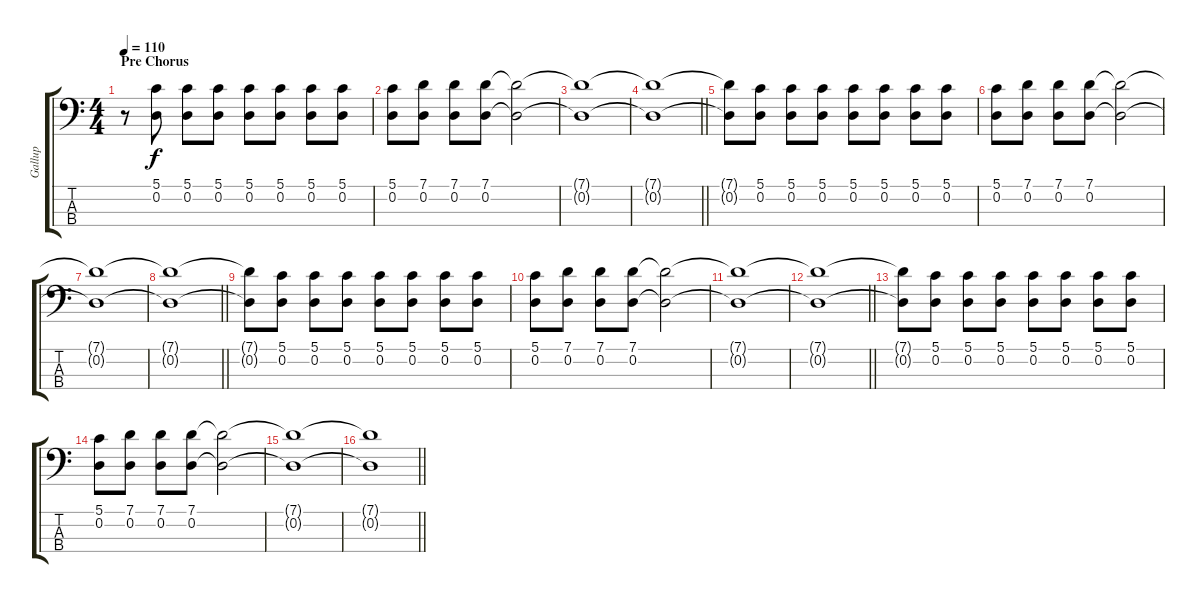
\track ("Gallup" "Gallup") {instrument electricbasspick}
\staff {score tabs}
\tuning (G2 D2 A1 E1) {hide}
\ts (4 4)
\section ("" "Pre Chorus")
\tempo 110
\clef f4
\ks c
r.8{dy f} (5.1 0.2).8 (5.1 0.2).8 (5.1 0.2).8 (5.1 0.2).8 (5.1 0.2).8 (5.1 0.2).8 (5.1 0.2).8 |
(5.1 0.2).8 (7.1 0.2).8 (7.1 0.2).8 (7.1 0.2).8 (7.1{t} 0.2{t}).2 |
(7.1{t} 0.2{t}).1 |
\barLineRight lightlight
(7.1{t} 0.2{t}).1 |
(7.1{t} 0.2{t}).8 (5.1 0.2).8 (5.1 0.2).8 (5.1 0.2).8 (5.1 0.2).8 (5.1 0.2).8 (5.1 0.2).8 (5.1 0.2).8 |
(5.1 0.2).8 (7.1 0.2).8 (7.1 0.2).8 (7.1 0.2).8 (7.1{t} 0.2{t}).2 |
(7.1{t} 0.2{t}).1 |
\barLineRight lightlight
(7.1{t} 0.2{t}).1 |
(7.1{t} 0.2{t}).8 (5.1 0.2).8 (5.1 0.2).8 (5.1 0.2).8 (5.1 0.2).8 (5.1 0.2).8 (5.1 0.2).8 (5.1 0.2).8 |
(5.1 0.2).8 (7.1 0.2).8 (7.1 0.2).8 (7.1 0.2).8 (7.1{t} 0.2{t}).2 |
(7.1{t} 0.2{t}).1 |
\barLineRight lightlight
(7.1{t} 0.2{t}).1 |
(7.1{t} 0.2{t}).8 (5.1 0.2).8 (5.1 0.2).8 (5.1 0.2).8 (5.1 0.2).8 (5.1 0.2).8 (5.1 0.2).8 (5.1 0.2).8 |
(5.1 0.2).8 (7.1 0.2).8 (7.1 0.2).8 (7.1 0.2).8 (7.1{t} 0.2{t}).2 |
(7.1{t} 0.2{t}).1 |
\barLineRight lightlight
(7.1{t} 0.2{t}).1
